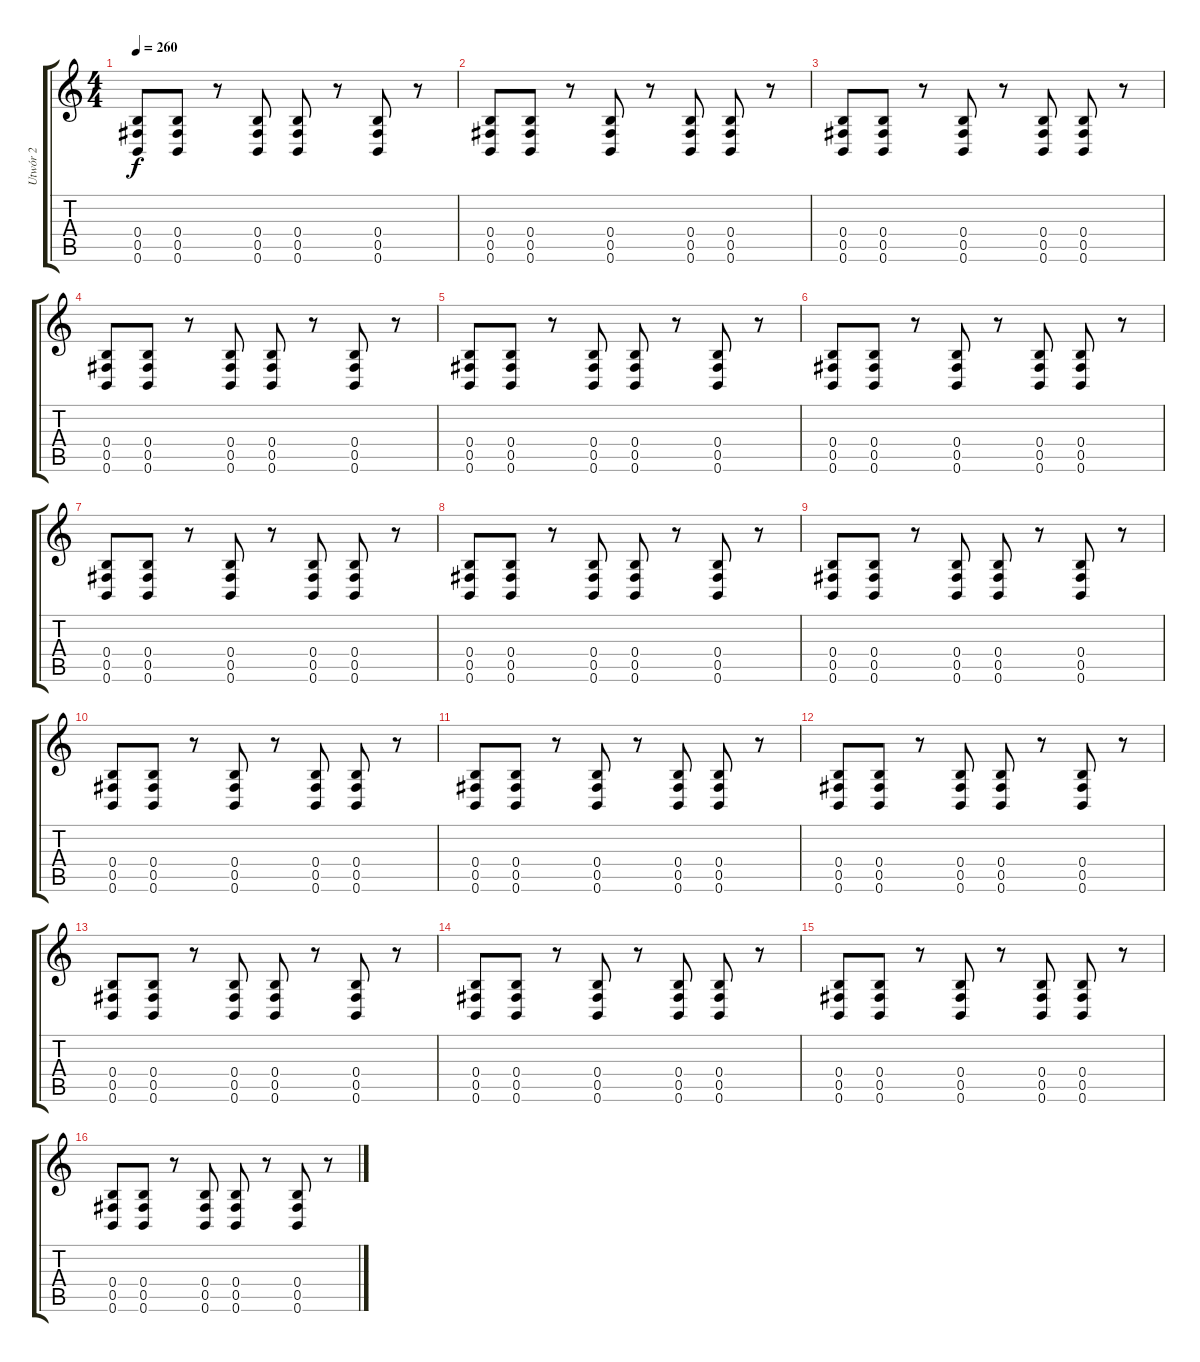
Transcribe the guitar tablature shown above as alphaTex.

\track ("Utwór 2" "Utwór 2") {instrument distortionguitar}
\staff {score tabs}
\tuning (Db4 Ab3 E3 B2 Gb2 B1) {hide}
\ts (4 4)
\tempo 260
\clef g2
\ks c
(0.4 0.5 0.6).8{dy f} (0.4 0.5 0.6).8 r.8 (0.4 0.5 0.6).8 (0.4 0.5 0.6).8 r.8 (0.4 0.5 0.6).8 r.8 |
(0.4 0.5 0.6).8 (0.4 0.5 0.6).8 r.8 (0.4 0.5 0.6).8 r.8 (0.4 0.5 0.6).8 (0.4 0.5 0.6).8 r.8 |
(0.4 0.5 0.6).8 (0.4 0.5 0.6).8 r.8 (0.4 0.5 0.6).8 r.8 (0.4 0.5 0.6).8 (0.4 0.5 0.6).8 r.8 |
(0.4 0.5 0.6).8 (0.4 0.5 0.6).8 r.8 (0.4 0.5 0.6).8 (0.4 0.5 0.6).8 r.8 (0.4 0.5 0.6).8 r.8 |
(0.4 0.5 0.6).8 (0.4 0.5 0.6).8 r.8 (0.4 0.5 0.6).8 (0.4 0.5 0.6).8 r.8 (0.4 0.5 0.6).8 r.8 |
(0.4 0.5 0.6).8 (0.4 0.5 0.6).8 r.8 (0.4 0.5 0.6).8 r.8 (0.4 0.5 0.6).8 (0.4 0.5 0.6).8 r.8 |
(0.4 0.5 0.6).8 (0.4 0.5 0.6).8 r.8 (0.4 0.5 0.6).8 r.8 (0.4 0.5 0.6).8 (0.4 0.5 0.6).8 r.8 |
(0.4 0.5 0.6).8 (0.4 0.5 0.6).8 r.8 (0.4 0.5 0.6).8 (0.4 0.5 0.6).8 r.8 (0.4 0.5 0.6).8 r.8 |
(0.4 0.5 0.6).8 (0.4 0.5 0.6).8 r.8 (0.4 0.5 0.6).8 (0.4 0.5 0.6).8 r.8 (0.4 0.5 0.6).8 r.8 |
(0.4 0.5 0.6).8 (0.4 0.5 0.6).8 r.8 (0.4 0.5 0.6).8 r.8 (0.4 0.5 0.6).8 (0.4 0.5 0.6).8 r.8 |
(0.4 0.5 0.6).8 (0.4 0.5 0.6).8 r.8 (0.4 0.5 0.6).8 r.8 (0.4 0.5 0.6).8 (0.4 0.5 0.6).8 r.8 |
(0.4 0.5 0.6).8 (0.4 0.5 0.6).8 r.8 (0.4 0.5 0.6).8 (0.4 0.5 0.6).8 r.8 (0.4 0.5 0.6).8 r.8 |
(0.4 0.5 0.6).8 (0.4 0.5 0.6).8 r.8 (0.4 0.5 0.6).8 (0.4 0.5 0.6).8 r.8 (0.4 0.5 0.6).8 r.8 |
(0.4 0.5 0.6).8 (0.4 0.5 0.6).8 r.8 (0.4 0.5 0.6).8 r.8 (0.4 0.5 0.6).8 (0.4 0.5 0.6).8 r.8 |
(0.4 0.5 0.6).8 (0.4 0.5 0.6).8 r.8 (0.4 0.5 0.6).8 r.8 (0.4 0.5 0.6).8 (0.4 0.5 0.6).8 r.8 |
(0.4 0.5 0.6).8 (0.4 0.5 0.6).8 r.8 (0.4 0.5 0.6).8 (0.4 0.5 0.6).8 r.8 (0.4 0.5 0.6).8 r.8
